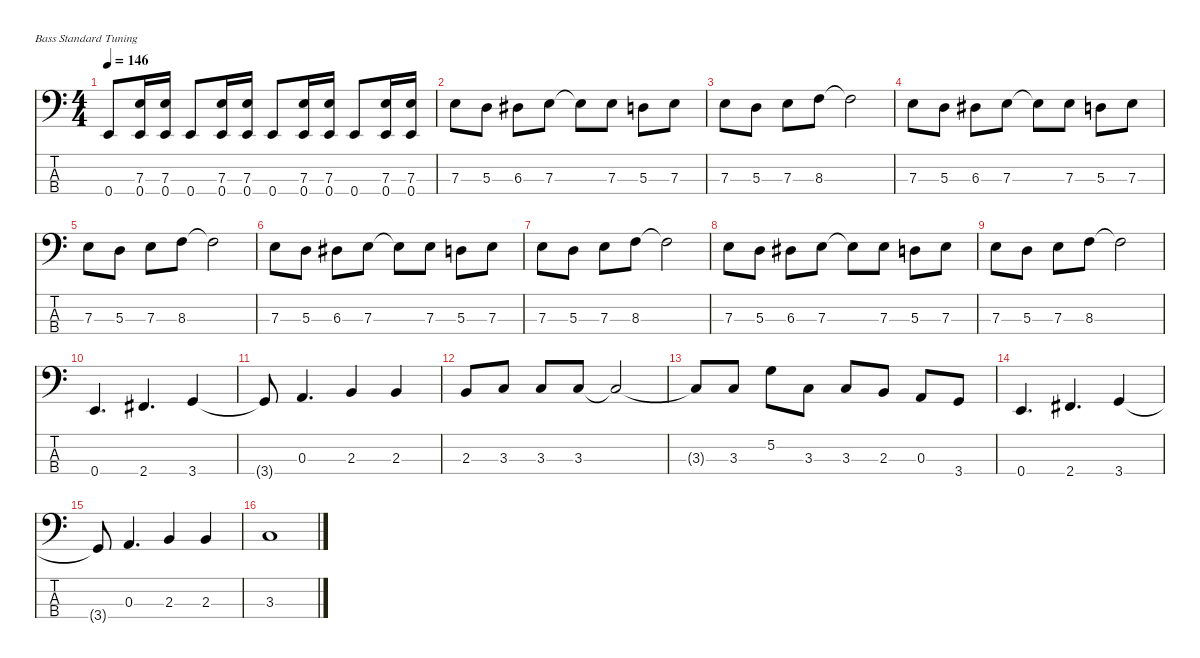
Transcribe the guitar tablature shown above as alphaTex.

\defaultSystemsLayout 4
\hideDynamics
\bracketExtendMode nobrackets
\singleTrackTrackNamePolicy hidden
\multiTrackTrackNamePolicy hidden
\firstSystemTrackNameMode fullname
\firstSystemTrackNameOrientation horizontal
\otherSystemsTrackNameOrientation horizontal
\track ("Bass" "el.bs.") {instrument electricbasspick}
\staff {score tabs}
\tuning (G2 D2 A1 E1)
\ts (4 4)
\tempo 146
\clef f4
\ks c
0.4.8{dy f beam Up} (7.3 0.4).16{beam Up} (7.3 0.4).16{beam Up} 0.4.8{beam Up} (7.3 0.4).16{beam Up} (7.3 0.4).16{beam Up} 0.4.8{beam Up} (7.3 0.4).16{beam Up} (7.3 0.4).16{beam Up} 0.4.8{beam Up} (7.3 0.4).16{beam Up} (7.3 0.4).16{beam Up} |
7.3.8{beam Down} 5.3.8{beam Down} 6.3{acc #}.8{beam Down} 7.3.8{beam Down} 7.3{t}.8{beam Down} 7.3.8{beam Down} 5.3.8{beam Down} 7.3.8{beam Down} |
7.3.8{beam Down} 5.3.8{beam Down} 7.3.8{beam Down} 8.3.8{beam Down} 8.3{t}.2{beam Down} |
7.3.8{beam Down} 5.3.8{beam Down} 6.3{acc #}.8{beam Down} 7.3.8{beam Down} 7.3{t}.8{beam Down} 7.3.8{beam Down} 5.3.8{beam Down} 7.3.8{beam Down} |
7.3.8{beam Down} 5.3.8{beam Down} 7.3.8{beam Down} 8.3.8{beam Down} 8.3{t}.2{beam Down} |
7.3.8{beam Down} 5.3.8{beam Down} 6.3{acc #}.8{beam Down} 7.3.8{beam Down} 7.3{t}.8{beam Down} 7.3.8{beam Down} 5.3.8{beam Down} 7.3.8{beam Down} |
7.3.8{beam Down} 5.3.8{beam Down} 7.3.8{beam Down} 8.3.8{beam Down} 8.3{t}.2{beam Down} |
7.3.8{beam Down} 5.3.8{beam Down} 6.3{acc #}.8{beam Down} 7.3.8{beam Down} 7.3{t}.8{beam Down} 7.3.8{beam Down} 5.3.8{beam Down} 7.3.8{beam Down} |
7.3.8{beam Down} 5.3.8{beam Down} 7.3.8{beam Down} 8.3.8{beam Down} 8.3{t}.2{beam Down} |
0.4.4{d beam Up} 2.4{acc #}.4{d beam Up} 3.4.4{beam Up} |
3.4{t}.8{beam Up} 0.3.4{d beam Up} 2.3.4{beam Up} 2.3.4{beam Up} |
2.3.8{beam Up} 3.3.8{beam Up} 3.3.8{beam Up} 3.3.8{beam Up} 3.3{t}.2{beam Up} |
3.3{t}.8{beam Up} 3.3.8{beam Up} 5.2.8{beam Down} 3.3.8{beam Down} 3.3.8{beam Up} 2.3.8{beam Up} 0.3.8{beam Up} 3.4.8{beam Up} |
0.4.4{d beam Up} 2.4{acc #}.4{d beam Up} 3.4.4{beam Up} |
3.4{t}.8{beam Up} 0.3.4{d beam Up} 2.3.4{beam Up} 2.3.4{beam Up} |
3.3.1{beam Up}
